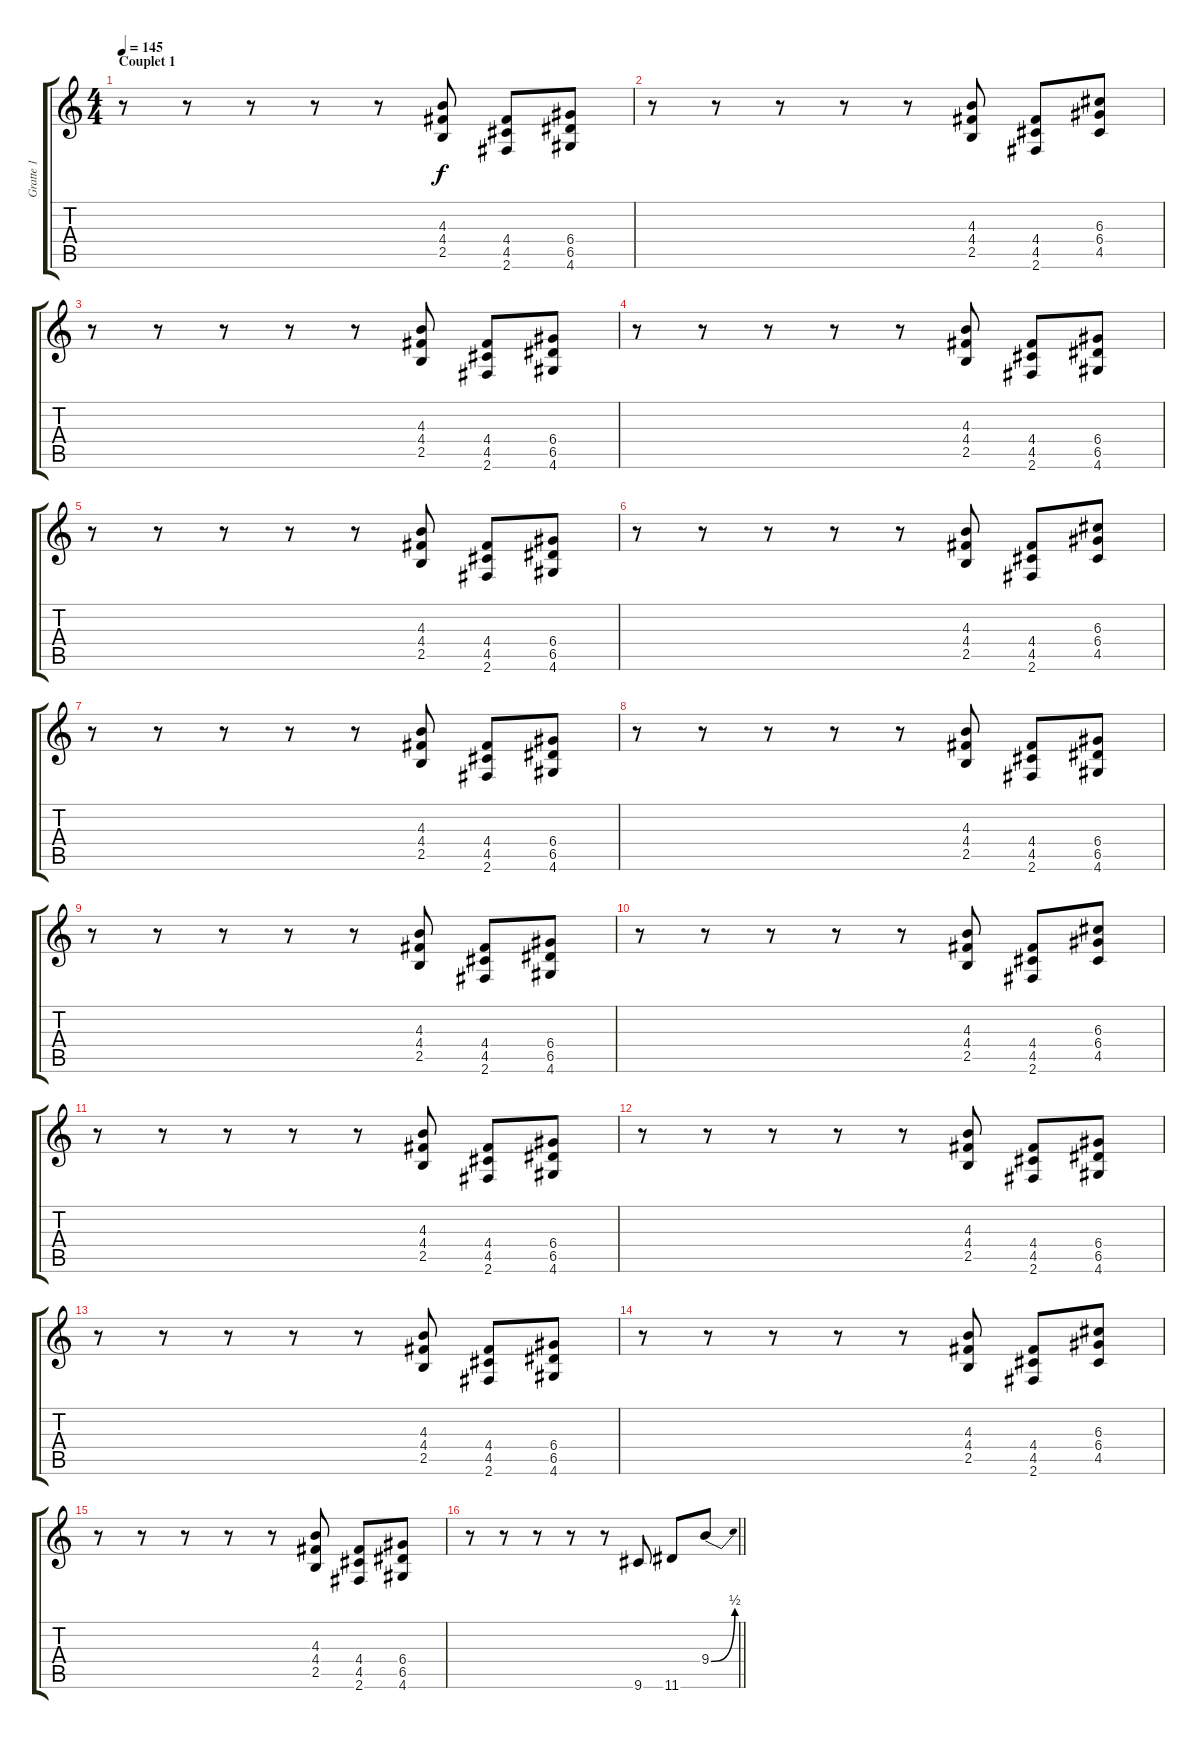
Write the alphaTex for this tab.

\track ("Gratte 1" "Gratte 1") {instrument electricguitarmuted}
\staff {score tabs}
\tuning (E4 B3 G3 D3 A2 E2) {hide}
\ts (4 4)
\section ("" "Couplet 1")
\tempo 145
\clef g2
\ks c
r.8{dy f} r.8 r.8 r.8 r.8 (4.3 4.4 2.5).8 (4.4 4.5 2.6).8 (6.4 6.5 4.6).8 |
r.8 r.8 r.8 r.8 r.8 (4.3 4.4 2.5).8 (4.4 4.5 2.6).8 (6.3 6.4 4.5).8 |
r.8 r.8 r.8 r.8 r.8 (4.3 4.4 2.5).8 (4.4 4.5 2.6).8 (6.4 6.5 4.6).8 |
r.8 r.8 r.8 r.8 r.8 (4.3 4.4 2.5).8 (4.4 4.5 2.6).8 (6.4 6.5 4.6).8 |
r.8 r.8 r.8 r.8 r.8 (4.3 4.4 2.5).8 (4.4 4.5 2.6).8 (6.4 6.5 4.6).8 |
r.8 r.8 r.8 r.8 r.8 (4.3 4.4 2.5).8 (4.4 4.5 2.6).8 (6.3 6.4 4.5).8 |
r.8 r.8 r.8 r.8 r.8 (4.3 4.4 2.5).8 (4.4 4.5 2.6).8 (6.4 6.5 4.6).8 |
r.8 r.8 r.8 r.8 r.8 (4.3 4.4 2.5).8 (4.4 4.5 2.6).8 (6.4 6.5 4.6).8 |
r.8 r.8 r.8 r.8 r.8 (4.3 4.4 2.5).8 (4.4 4.5 2.6).8 (6.4 6.5 4.6).8 |
r.8 r.8 r.8 r.8 r.8 (4.3 4.4 2.5).8 (4.4 4.5 2.6).8 (6.3 6.4 4.5).8 |
r.8 r.8 r.8 r.8 r.8 (4.3 4.4 2.5).8 (4.4 4.5 2.6).8 (6.4 6.5 4.6).8 |
r.8 r.8 r.8 r.8 r.8 (4.3 4.4 2.5).8 (4.4 4.5 2.6).8 (6.4 6.5 4.6).8 |
r.8 r.8 r.8 r.8 r.8 (4.3 4.4 2.5).8 (4.4 4.5 2.6).8 (6.4 6.5 4.6).8 |
r.8 r.8 r.8 r.8 r.8 (4.3 4.4 2.5).8 (4.4 4.5 2.6).8 (6.3 6.4 4.5).8 |
r.8 r.8 r.8 r.8 r.8 (4.3 4.4 2.5).8 (4.4 4.5 2.6).8 (6.4 6.5 4.6).8 |
\barLineRight lightlight
r.8 r.8 r.8 r.8 r.8 9.6.8 11.6.8 9.4{be (bend 0 0 60 2)}.8
